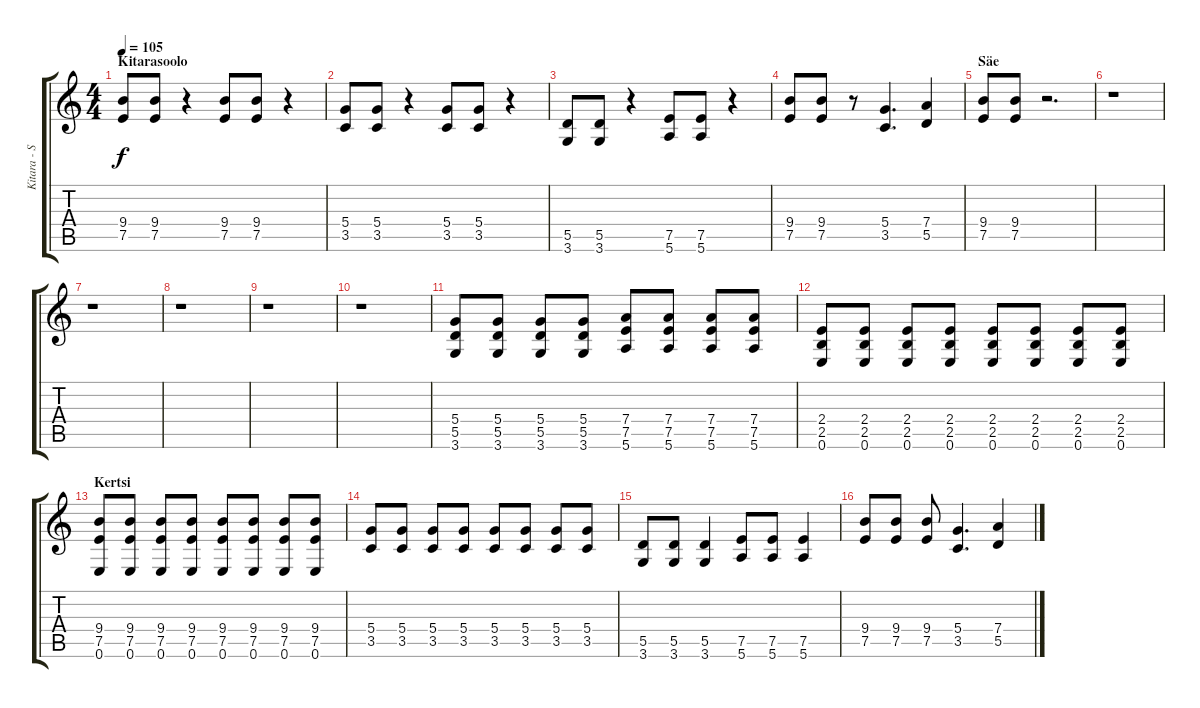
\track ("Kitara - Särö" "Kitara - S") {instrument overdrivenguitar}
\staff {score tabs}
\tuning (E4 B3 G3 D3 A2 E2) {hide}
\ts (4 4)
\section ("" "Kitarasoolo")
\tempo 105
\clef g2
\ks c
(9.4 7.5).8{dy f} (9.4 7.5).8 r.4 (9.4 7.5).8 (9.4 7.5).8 r.4 |
(5.4 3.5).8 (5.4 3.5).8 r.4 (5.4 3.5).8 (5.4 3.5).8 r.4 |
(5.5 3.6).8 (5.5 3.6).8 r.4 (7.5 5.6).8 (7.5 5.6).8 r.4 |
(9.4 7.5).8 (9.4 7.5).8 r.8 (5.4 3.5).4{d} (7.4 5.5).4 |
\section ("" "Säe")
(9.4 7.5).8 (9.4 7.5).8 r.2{d} |
r.1 |
r.1 |
r.1 |
r.1 |
r.1 |
(5.4 5.5 3.6).8 (5.4 5.5 3.6).8 (5.4 5.5 3.6).8 (5.4 5.5 3.6).8 (7.4 7.5 5.6).8 (7.4 7.5 5.6).8 (7.4 7.5 5.6).8 (7.4 7.5 5.6).8 |
(2.4 2.5 0.6).8 (2.4 2.5 0.6).8 (2.4 2.5 0.6).8 (2.4 2.5 0.6).8 (2.4 2.5 0.6).8 (2.4 2.5 0.6).8 (2.4 2.5 0.6).8 (2.4 2.5 0.6).8 |
\section ("" "Kertsi")
(9.4 7.5 0.6).8 (9.4 7.5 0.6).8 (9.4 7.5 0.6).8 (9.4 7.5 0.6).8 (9.4 7.5 0.6).8 (9.4 7.5 0.6).8 (9.4 7.5 0.6).8 (9.4 7.5 0.6).8 |
(5.4 3.5).8 (5.4 3.5).8 (5.4 3.5).8 (5.4 3.5).8 (5.4 3.5).8 (5.4 3.5).8 (5.4 3.5).8 (5.4 3.5).8 |
(5.5 3.6).8 (5.5 3.6).8 (5.5 3.6).4 (7.5 5.6).8 (7.5 5.6).8 (7.5 5.6).4 |
(9.4 7.5).8 (9.4 7.5).8 (9.4 7.5).8 (5.4 3.5).4{d} (7.4 5.5).4
